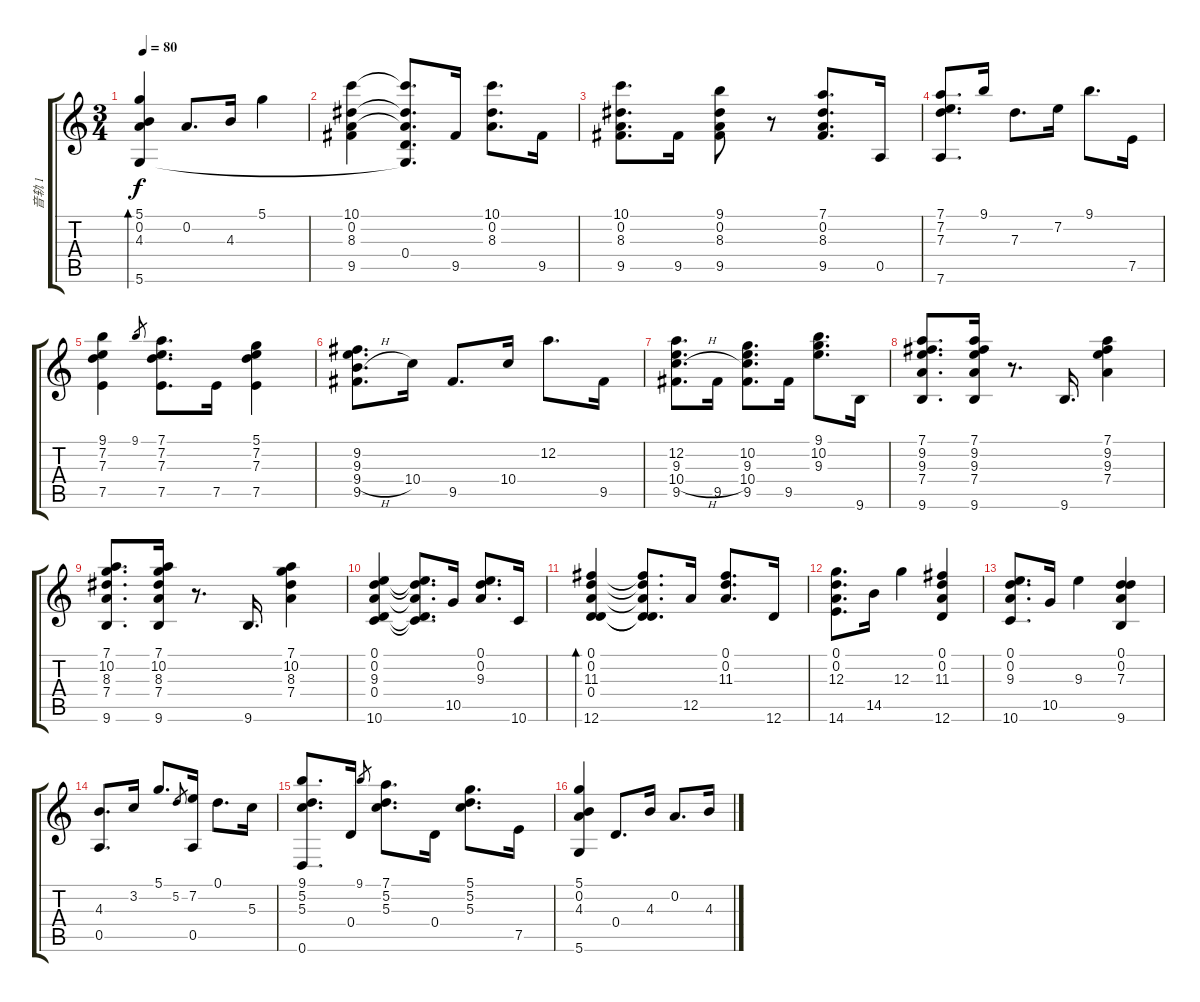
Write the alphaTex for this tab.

\track ("音轨 1" "音轨 1") {instrument acousticguitarsteel}
\staff {score tabs}
\tuning (D4 A3 G3 D3 A2 D2) {hide}
\ts (3 4)
\tempo 80
\clef g2
\ks c
(5.1 0.2 4.3 5.6).4{bd 480 dy f} 0.2.8{d} 4.3.16 5.1.4 |
(10.1 0.2 8.3 9.5).4 (10.1{t} 0.2{t} 8.3{t} 0.4{t} 5.6{t}).8{d} 9.5.16 (10.1 0.2 8.3).8{d} 9.5.16 |
(10.1 0.2 8.3 9.5).8{d} 9.5.16 (9.1 0.2 8.3 9.5).8 r.8 (7.1 0.2 8.3 9.5).8{d} 0.5.16 |
(7.1 7.2 7.3 7.6).8{d} 9.1.16 7.3.8{d} 7.2.16 9.1.8{d} 7.5.16 |
(9.1 7.2 7.3 7.5).4 9.1.8{gr} (7.1 7.2 7.3 7.5).8{d} 7.5.16 (5.1 7.2 7.3 7.5).4 |
(9.2 9.3 9.4{h} 9.5).8{d} 10.4.16 9.5.8{d} 10.4.16 12.2.8{d} 9.5.16 |
(12.2 9.3 10.4{h} 9.5).8{d} 9.5.16 (10.2 9.3 10.4 9.5).8{d} 9.5.16 (9.1 10.2 9.3).8{d} 9.6.16 |
(7.1 9.2 9.3 7.4 9.6).8{d} (7.1 9.2 9.3 7.4 9.6).16 r.8{d} 9.6.16{d} (7.1 9.2 9.3 7.4).4 |
(7.1 10.2 8.3 7.4 9.6).8{d} (7.1 10.2 8.3 7.4 9.6).16 r.8{d} 9.6.16{d} (7.1 10.2 8.3 7.4).4 |
(0.1 0.2 9.3 0.4 10.6).4 (0.1{t} 0.2{t} 9.3{t} 0.4{t} 10.6{t}).8{d} 10.5.16 (0.1 0.2 9.3).8{d} 10.6.16 |
(0.1 0.2 11.3 0.4 12.6).4{bd 480} (0.1{t} 0.2{t} 11.3{t} 0.4{t} 12.6{t}).8{d} 12.5.16 (0.1 0.2 11.3).8{d} 12.6.16 |
(0.1 0.2 12.3 14.6).8{d} 14.5.16 12.3.4 (0.1 0.2 11.3 12.6).4 |
(0.1 0.2 9.3 10.6).8{d} 10.5.16 9.3.4 (0.1 0.2 7.3 9.6).4 |
(4.3 0.5).8{d} 3.2.16 5.1.8{d} 5.2.8{gr} (7.2 0.5).16 0.1.8{d} 5.3.16 |
(9.1 5.2 5.3 0.6).8{d} 0.4.16 9.1.8{gr} (7.1 5.2 5.3).8{d} 0.4.16 (5.1 5.2 5.3).8{d} 7.5.16 |
(5.1 0.2 4.3 5.6).4 0.4.8{d} 4.3.16 0.2.8{d} 4.3.16
